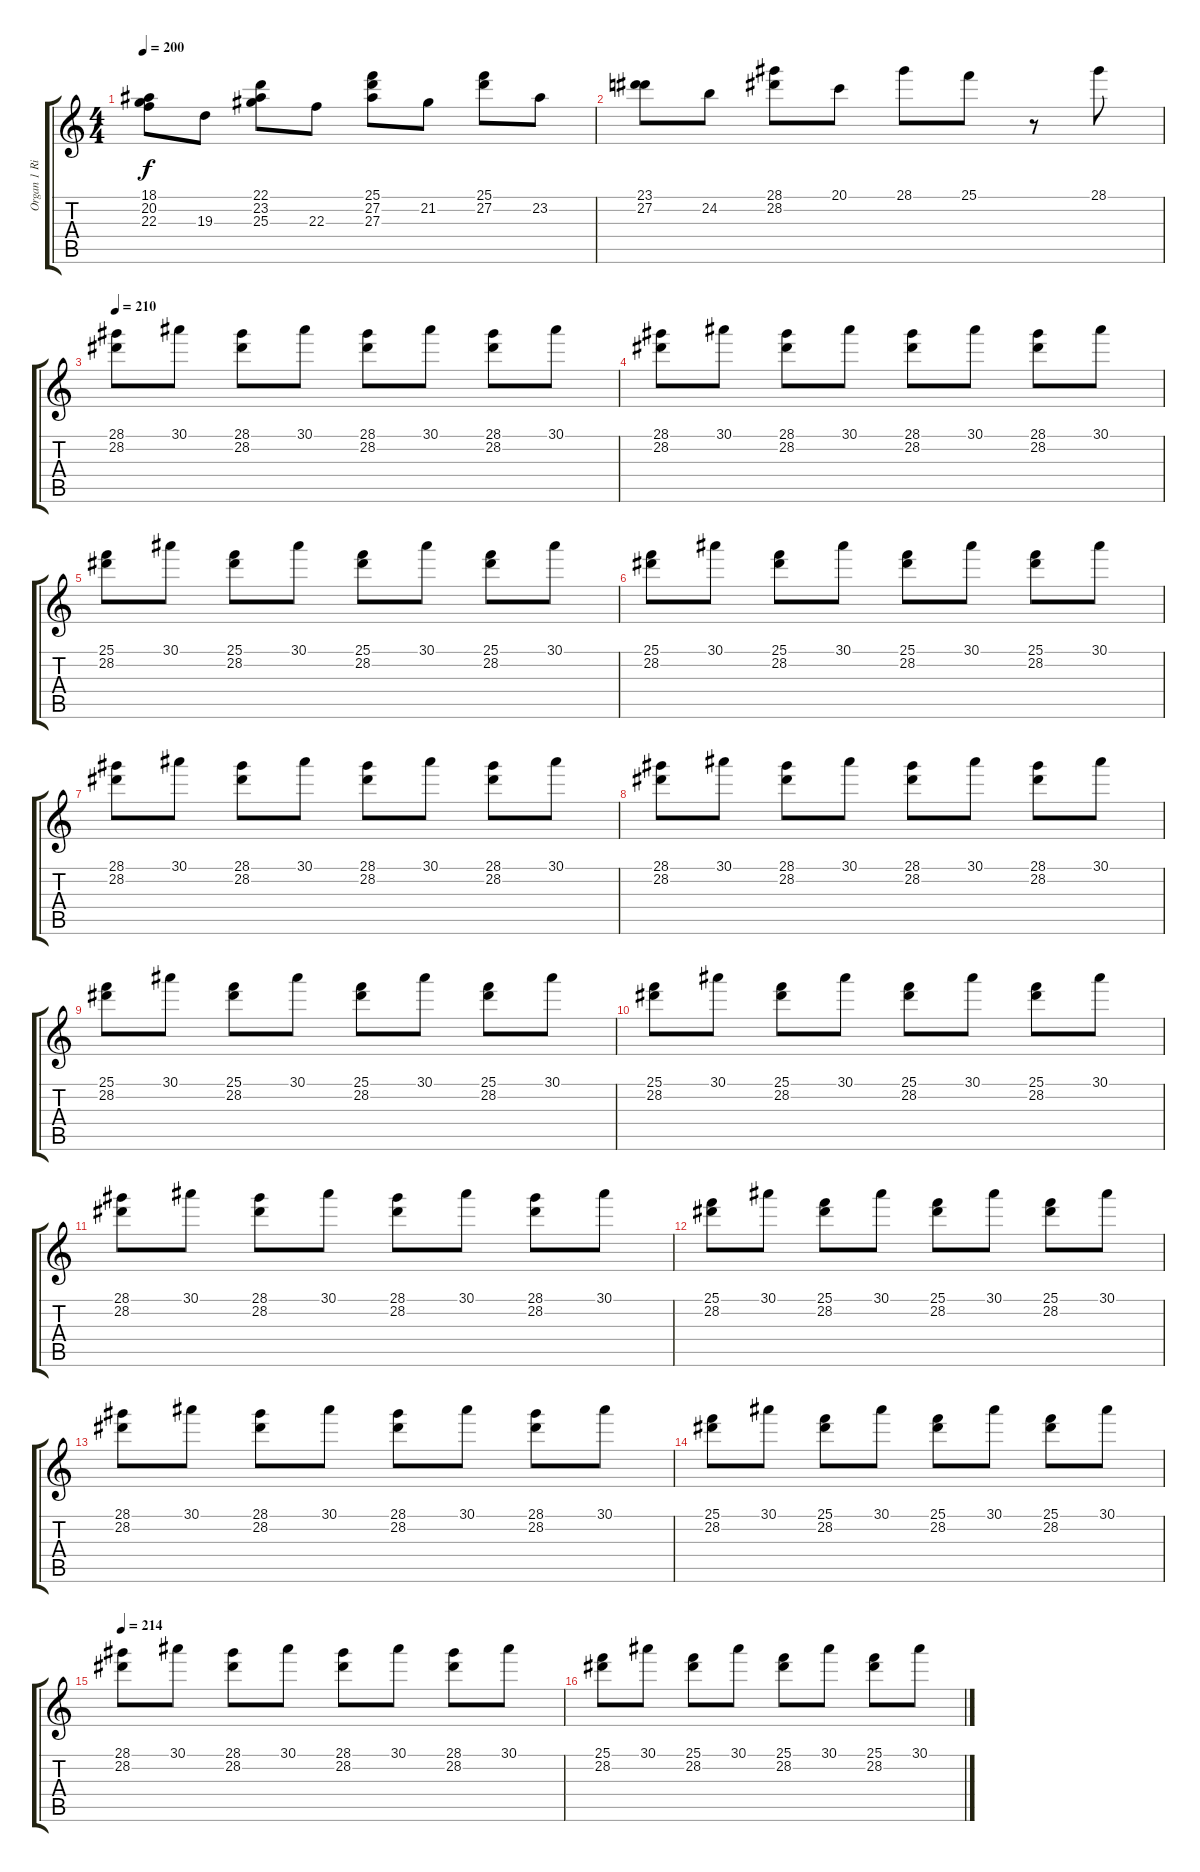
\track ("Organ 1 Right (Emerson)" "Organ 1 Ri") {instrument rockorgan}
\staff {score tabs}
\tuning (E4 B3 G3 D3 A2 E2) {hide}
\ts (4 4)
\tempo 200
\clef g2
\ks c
(18.1 20.2 22.3).8{dy f} 19.3.8 (22.1 23.2 25.3).8 22.3.8 (25.1 27.2 27.3).8 21.2.8 (25.1 27.2).8 23.2.8 |
(23.1 27.2).8 24.2.8 (28.1 28.2).8 20.1.8 28.1.8 25.1.8 r.8 28.1.8 |
\tempo 210
(28.1 28.2).8 30.1.8 (28.1 28.2).8 30.1.8 (28.1 28.2).8 30.1.8 (28.1 28.2).8 30.1.8 |
(28.1 28.2).8 30.1.8 (28.1 28.2).8 30.1.8 (28.1 28.2).8 30.1.8 (28.1 28.2).8 30.1.8 |
(25.1 28.2).8 30.1.8 (25.1 28.2).8 30.1.8 (25.1 28.2).8 30.1.8 (25.1 28.2).8 30.1.8 |
(25.1 28.2).8 30.1.8 (25.1 28.2).8 30.1.8 (25.1 28.2).8 30.1.8 (25.1 28.2).8 30.1.8 |
(28.1 28.2).8 30.1.8 (28.1 28.2).8 30.1.8 (28.1 28.2).8 30.1.8 (28.1 28.2).8 30.1.8 |
(28.1 28.2).8 30.1.8 (28.1 28.2).8 30.1.8 (28.1 28.2).8 30.1.8 (28.1 28.2).8 30.1.8 |
(25.1 28.2).8 30.1.8 (25.1 28.2).8 30.1.8 (25.1 28.2).8 30.1.8 (25.1 28.2).8 30.1.8 |
(25.1 28.2).8 30.1.8 (25.1 28.2).8 30.1.8 (25.1 28.2).8 30.1.8 (25.1 28.2).8 30.1.8 |
(28.1 28.2).8 30.1.8 (28.1 28.2).8 30.1.8 (28.1 28.2).8 30.1.8 (28.1 28.2).8 30.1.8 |
(25.1 28.2).8 30.1.8 (25.1 28.2).8 30.1.8 (25.1 28.2).8 30.1.8 (25.1 28.2).8 30.1.8 |
(28.1 28.2).8 30.1.8 (28.1 28.2).8 30.1.8 (28.1 28.2).8 30.1.8 (28.1 28.2).8 30.1.8 |
(25.1 28.2).8 30.1.8 (25.1 28.2).8 30.1.8 (25.1 28.2).8 30.1.8 (25.1 28.2).8 30.1.8 |
\tempo 214
(28.1 28.2).8 30.1.8 (28.1 28.2).8 30.1.8 (28.1 28.2).8 30.1.8 (28.1 28.2).8 30.1.8 |
(25.1 28.2).8 30.1.8 (25.1 28.2).8 30.1.8 (25.1 28.2).8 30.1.8 (25.1 28.2).8 30.1.8
